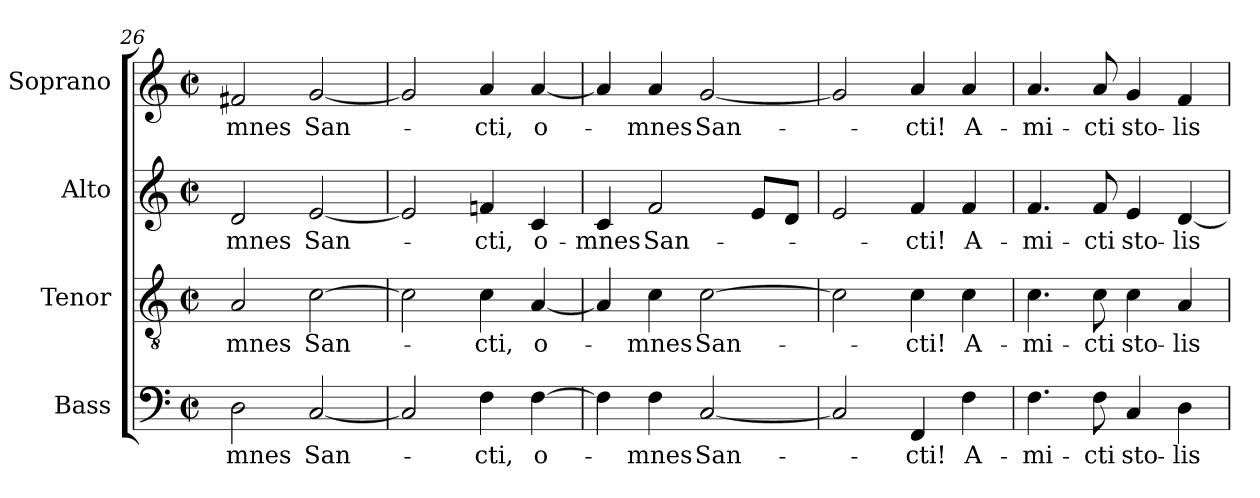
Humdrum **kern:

**kern	**text	**kern	**text	**kern	**text	**kern	**text
*part4	*part4	*part3	*part3	*part2	*part2	*part1	*part1
*staff4	*staff4	*staff3	*staff3	*staff2	*staff2	*staff1	*staff1
*I"Bass	*	*I"Tenor	*	*I"Alto	*	*I"Soprano	*
*I'B.	*	*I'T.	*	*I'A.	*	*I'S.	*
!!LO:LB:g=z
*clefF4	*	*clefGv2	*	*clefG2	*	*clefG2	*
*	*	*ITrd7c12	*	*	*	*	*
*k[]	*	*k[]	*	*k[]	*	*k[]	*
*M2/2	*	*M2/2	*	*M2/2	*	*M2/2	*
*met(c|)	*	*met(c|)	*	*met(c|)	*	*met(c|)	*
=26	=26	=26	=26	=26	=26	=26	=26
!	!LO:LY:b:color=#000000	!	!	!	!	!	!
!	!	!	!LO:LY:b:color=#000000	!	!	!	!
!	!	!	!	!	!LO:LY:b:color=#000000	!	!
!	!	!	!	!	!	!	!LO:LY:b:color=#000000
2Di\	-mnes	2AAi/	-mnes	2di/	-mnes	2f#Xi/	-mnes
!	!LO:LY:b:color=#000000	!	!	!	!	!	!
!	!	!	!LO:LY:b:color=#000000	!	!	!	!
!	!	!	!	!	!LO:LY:b:color=#000000	!	!
!	!	!	!	!	!	!	!LO:LY:b:color=#000000
[<2Ci/	San-	[>2Ci\	San-	[<2ei/	San-	[<2gi/	San-
=27	=27	=27	=27	=27	=27	=27	=27
2Ci/]	.	2Ci\]	.	2ei/]	.	2gi/]	.
!	!LO:LY:b:color=#000000	!	!	!	!	!	!
!	!	!	!LO:LY:b:color=#000000	!	!	!	!
!	!	!	!	!	!LO:LY:b:color=#000000	!	!
!	!	!	!	!	!	!	!LO:LY:b:color=#000000
4Fi\	-cti,	4Ci\	-cti,	4fni/	-cti,	4ai/	-cti,
!	!LO:LY:b:color=#000000	!	!	!	!	!	!
!	!	!	!LO:LY:b:color=#000000	!	!	!	!
!	!	!	!	!	!LO:LY:b:color=#000000	!	!
!	!	!	!	!	!	!	!LO:LY:b:color=#000000
[>4Fi\	o-	[<4AAi/	o-	4ci/	o-	[<4ai/	o-
=28	=28	=28	=28	=28	=28	=28	=28
!	!	!	!	!	!LO:LY:b:color=#000000	!	!
4Fi\]	.	4AAi/]	.	4ci/	-mnes	4ai/]	.
!	!LO:LY:b:color=#000000	!	!	!	!	!	!
!	!	!	!LO:LY:b:color=#000000	!	!	!	!
!	!	!	!	!	!LO:LY:b:color=#000000	!	!
!	!	!	!	!	!	!	!LO:LY:b:color=#000000
4Fi\	-mnes	4Ci\	-mnes	2fi/	San-	4ai/	-mnes
!	!LO:LY:b:color=#000000	!	!	!	!	!	!
!	!	!	!LO:LY:b:color=#000000	!	!	!	!
!	!	!	!	!	!	!	!LO:LY:b:color=#000000
[<2Ci/	San-	[>2Ci\	San-	.	.	[<2gi/	San-
.	.	.	.	8ei/L	.	.	.
.	.	.	.	8di/J	.	.	.
=29	=29	=29	=29	=29	=29	=29	=29
2Ci/]	.	2Ci\]	.	2ei/	.	2gi/]	.
!	!LO:LY:b:color=#000000	!	!	!	!	!	!
!	!	!	!LO:LY:b:color=#000000	!	!	!	!
!	!	!	!	!	!LO:LY:b:color=#000000	!	!
!	!	!	!	!	!	!	!LO:LY:b:color=#000000
4FFi/	-cti!	4Ci\	-cti!	4fi/	-cti!	4ai/	-cti!
!	!LO:LY:b:color=#000000	!	!	!	!	!	!
!	!	!	!LO:LY:b:color=#000000	!	!	!	!
!	!	!	!	!	!LO:LY:b:color=#000000	!	!
!	!	!	!	!	!	!	!LO:LY:b:color=#000000
4Fi\	A-	4Ci\	A-	4fi/	A-	4ai/	A-
=30	=30	=30	=30	=30	=30	=30	=30
!	!LO:LY:b:color=#000000	!	!	!	!	!	!
!	!	!	!LO:LY:b:color=#000000	!	!	!	!
!	!	!	!	!	!LO:LY:b:color=#000000	!	!
!	!	!	!	!	!	!	!LO:LY:b:color=#000000
4.Fi\	-mi-	4.Ci\	-mi-	4.fi/	-mi-	4.ai/	-mi-
!	!LO:LY:b:color=#000000	!	!	!	!	!	!
!	!	!	!LO:LY:b:color=#000000	!	!	!	!
!	!	!	!	!	!LO:LY:b:color=#000000	!	!
!	!	!	!	!	!	!	!LO:LY:b:color=#000000
8Fi\	-cti	8Ci\	-cti	8fi/	-cti	8ai/	-cti
!	!LO:LY:b:color=#000000	!	!	!	!	!	!
!	!	!	!LO:LY:b:color=#000000	!	!	!	!
!	!	!	!	!	!LO:LY:b:color=#000000	!	!
!	!	!	!	!	!	!	!LO:LY:b:color=#000000
4Ci/	sto-	4Ci\	sto-	4ei/	sto-	4gi/	sto-
!	!LO:LY:b:color=#000000	!	!	!	!	!	!
!	!	!	!LO:LY:b:color=#000000	!	!	!	!
!	!	!	!	!	!LO:LY:b:color=#000000	!	!
!	!	!	!	!	!	!	!LO:LY:b:color=#000000
4Di\	-lis	4AAi/	-lis	[<4di/	-lis	4fi/	-lis
=	=	=	=	=	=	=	=
*-	*-	*-	*-	*-	*-	*-	*-
